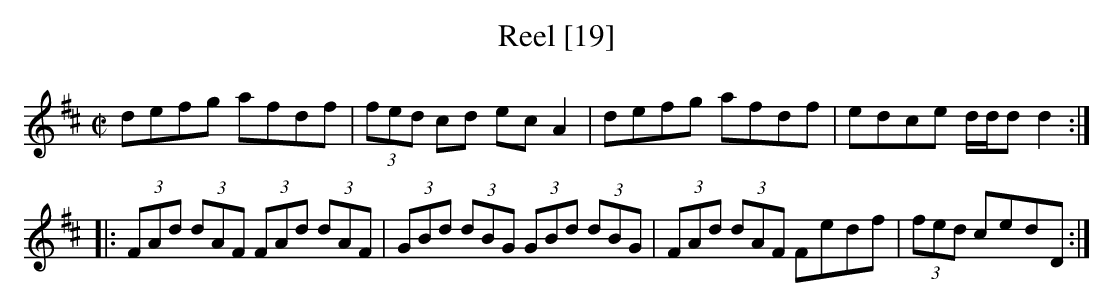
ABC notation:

X:1
T:Reel [19]
M:C|
L:1/8
K:D
defg afdf|(3fed cd ec A2|defg afdf|edce d/d/d d2:|
|:(3FAd (3dAF (3FAd (3dAF|(3GBd (3dBG (3GBd (3dBG|(3FAd (3dAF Fedf|(3fed cedD:|
